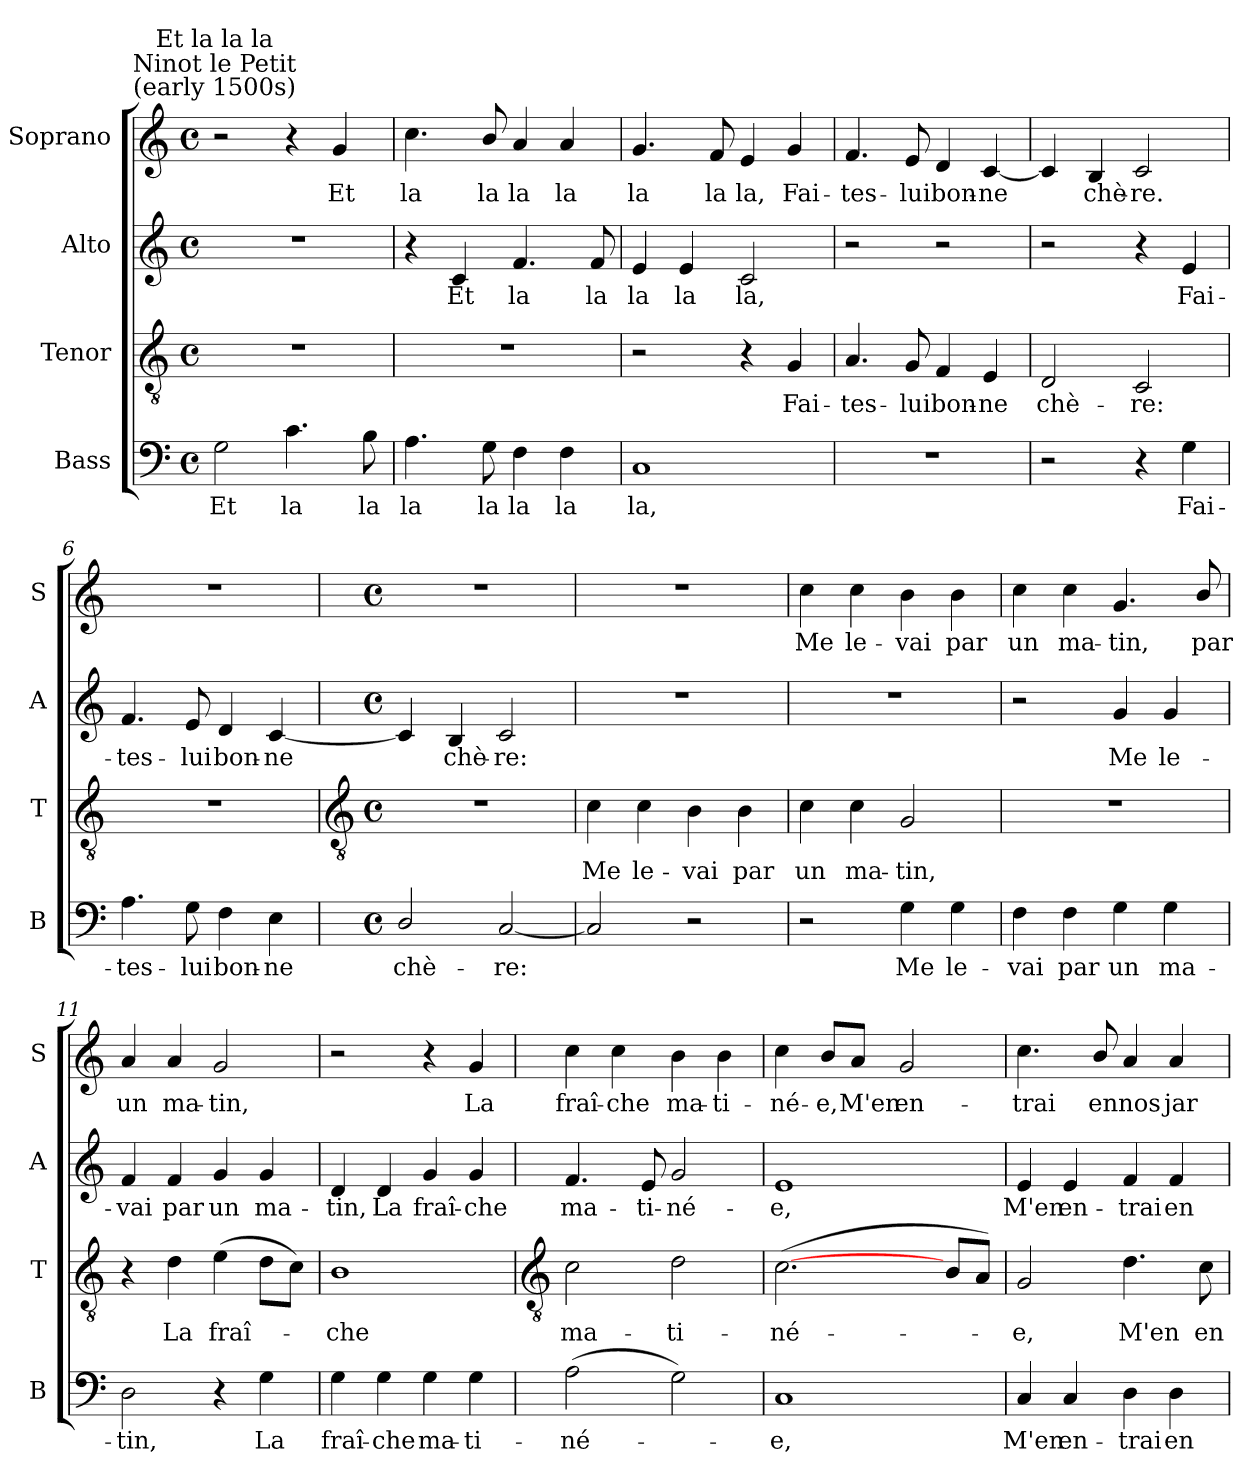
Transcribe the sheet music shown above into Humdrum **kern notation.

**kern	**text	**kern	**text	**kern	**text	**kern	**text
*part4	*part4	*part3	*part3	*part2	*part2	*part1	*part1
*staff4	*staff4	*staff3	*staff3	*staff2	*staff2	*staff1	*staff1
*I"Bass	*	*I"Tenor	*	*I"Alto	*	*I"Soprano	*
*I'B	*	*I'T	*	*I'A	*	*I'S	*
*clefF4	*	*clefGv2	*	*clefG2	*	*clefG2	*
*k[]	*	*k[]	*	*k[]	*	*k[]	*
*C:	*	*C:	*	*C:	*	*C:	*
*M4/4	*	*M4/4	*	*M4/4	*	*M4/4	*
*met(c)	*	*met(c)	*	*met(c)	*	*met(c)	*
=1	=1	=1	=1	=1	=1	=1	=1
!	!	!	!	!	!	!LO:TX:a:cj:t=Ninot le Petit\n(early 1500s)	!
!	!	!	!	!	!	!LO:TX:a:cj:t=Et la la la	!
!	!LO:LY:b	!	!	!	!	!	!
2G	Et	1r	.	1r	.	2r	.
!	!LO:LY:b	!	!	!	!	!	!
4.c	la	.	.	.	.	4r	.
!	!	!	!	!	!	!	!LO:LY:b
.	.	.	.	.	.	4g	Et
!	!LO:LY:b	!	!	!	!	!	!
8B	la	.	.	.	.	.	.
=2	=2	=2	=2	=2	=2	=2	=2
!	!LO:LY:b	!	!	!	!	!	!LO:LY:b
4.A	la	1r	.	4r	.	4.cc	la
!	!	!	!	!	!LO:LY:b	!	!
.	.	.	.	4c	Et	.	.
!	!LO:LY:b	!	!	!	!	!	!LO:LY:b
8G	la	.	.	.	.	8b/	la
!	!LO:LY:b	!	!	!	!LO:LY:b	!	!LO:LY:b
4F	la	.	.	4.f	la	4a	la
!	!LO:LY:b	!	!	!	!	!	!LO:LY:b
4F	la	.	.	.	.	4a	la
!	!	!	!	!	!LO:LY:b	!	!
.	.	.	.	8f	la	.	.
=3	=3	=3	=3	=3	=3	=3	=3
!	!LO:LY:b	!	!	!	!LO:LY:b	!	!LO:LY:b
1C	la,	2r	.	4e	la	4.g	la
!	!	!	!	!	!LO:LY:b	!	!
.	.	.	.	4e	la	.	.
!	!	!	!	!	!	!	!LO:LY:b
.	.	.	.	.	.	8f	la
!	!	!	!	!	!LO:LY:b	!	!LO:LY:b
.	.	4r	.	2c	la,	4e	la,
!	!	!	!LO:LY:b	!	!	!	!LO:LY:b
.	.	4G	Fai-	.	.	4g	Fai-
=4	=4	=4	=4	=4	=4	=4	=4
!	!	!	!LO:LY:b	!	!	!	!LO:LY:b
1r	.	4.A	-tes-	2r	.	4.f	-tes-
!	!	!	!LO:LY:b	!	!	!	!LO:LY:b
.	.	8G	-lui	.	.	8e	-lui
!	!	!	!LO:LY:b	!	!	!	!LO:LY:b
.	.	4F	bon-	2r	.	4d	bon-
!	!	!	!LO:LY:b	!	!	!	!LO:LY:b
.	.	4E	-ne	.	.	[4c	-ne
=5	=5	=5	=5	=5	=5	=5	=5
!	!	!	!LO:LY:b	!	!	!	!
2r	.	2D	chè-	2r	.	4c]	.
!	!	!	!	!	!	!	!LO:LY:b
.	.	.	.	.	.	4B	chè-
!	!	!	!LO:LY:b	!	!	!	!LO:LY:b
4r	.	2C	-re:	4r	.	2c	-re.
!	!LO:LY:b	!	!	!	!LO:LY:b	!	!
4G	Fai-	.	.	4e	Fai-	.	.
=6	=6	=6	=6	=6	=6	=6	=6
!	!LO:LY:b	!	!	!	!LO:LY:b	!	!
4.A	-tes-	1r	.	4.f	-tes-	1r	.
!	!LO:LY:b	!	!	!	!LO:LY:b	!	!
8G	-lui	.	.	8e	-lui	.	.
!	!LO:LY:b	!	!	!	!LO:LY:b	!	!
4F	bon-	.	.	4d	bon-	.	.
!	!LO:LY:b	!	!	!	!LO:LY:b	!	!
4E	-ne	.	.	[4c	-ne	.	.
!!LO:LB:g=z
=7	=7	=7	=7	=7	=7	=7	=7
*	*	*clefGv2	*	*	*	*	*
*M4/4	*	*M4/4	*	*M4/4	*	*M4/4	*
*met(c)	*	*met(c)	*	*met(c)	*	*met(c)	*
!	!LO:LY:b	!	!	!	!	!	!
2D/	chè-	1r	.	4c]	.	1r	.
!	!	!	!	!	!LO:LY:b	!	!
.	.	.	.	4B	chè-	.	.
!	!LO:LY:b	!	!	!	!LO:LY:b	!	!
[2C	-re:	.	.	2c	-re:	.	.
=8	=8	=8	=8	=8	=8	=8	=8
!	!	!	!LO:LY:b	!	!	!	!
2C]	.	4c	Me	1r	.	1r	.
!	!	!	!LO:LY:b	!	!	!	!
.	.	4c	le-	.	.	.	.
!	!	!	!LO:LY:b	!	!	!	!
2r	.	4B	-vai	.	.	.	.
!	!	!	!LO:LY:b	!	!	!	!
.	.	4B	par	.	.	.	.
=9	=9	=9	=9	=9	=9	=9	=9
!	!	!	!LO:LY:b	!	!	!	!LO:LY:b
2r	.	4c	un	1r	.	4cc	Me
!	!	!	!LO:LY:b	!	!	!	!LO:LY:b
.	.	4c	ma-	.	.	4cc	le-
!	!LO:LY:b	!	!LO:LY:b	!	!	!	!LO:LY:b
4G	Me	2G	-tin,	.	.	4b	-vai
!	!LO:LY:b	!	!	!	!	!	!LO:LY:b
4G	le-	.	.	.	.	4b	par
=10	=10	=10	=10	=10	=10	=10	=10
!	!LO:LY:b	!	!	!	!	!	!LO:LY:b
4F	-vai	1r	.	2r	.	4cc	un
!	!LO:LY:b	!	!	!	!	!	!LO:LY:b
4F	par	.	.	.	.	4cc	ma-
!	!LO:LY:b	!	!	!	!LO:LY:b	!	!LO:LY:b
4G	un	.	.	4g	Me	4.g	-tin,
!	!LO:LY:b	!	!	!	!LO:LY:b	!	!
4G	ma-	.	.	4g	le-	.	.
!	!	!	!	!	!	!	!LO:LY:b
.	.	.	.	.	.	8b/	par
=11	=11	=11	=11	=11	=11	=11	=11
!	!LO:LY:b	!	!	!	!LO:LY:b	!	!LO:LY:b
2D	-tin,	4r	.	4f	-vai	4a	un
!	!	!	!LO:LY:b	!	!LO:LY:b	!	!LO:LY:b
.	.	4d	La	4f	par	4a	ma-
!	!	!	!LO:LY:b	!	!LO:LY:b	!	!LO:LY:b
4r	.	(>4e	fraî-	4g	un	2g	-tin,
!	!LO:LY:b	!	!	!	!LO:LY:b	!	!
4G	La	8dL	.	4g	ma-	.	.
.	.	8cJ)	.	.	.	.	.
=12	=12	=12	=12	=12	=12	=12	=12
!	!LO:LY:b	!	!LO:LY:b	!	!LO:LY:b	!	!
4G	fraî-	1B	che	4d	-tin,	2r	.
!	!LO:LY:b	!	!	!	!LO:LY:b	!	!
4G	-che	.	.	4d	La	.	.
!	!LO:LY:b	!	!	!	!LO:LY:b	!	!
4G	ma-	.	.	4g	fraî-	4r	.
!	!LO:LY:b	!	!	!	!LO:LY:b	!	!LO:LY:b
4G	-ti-	.	.	4g	-che	4g	La
!!LO:LB:g=z
=13	=13	=13	=13	=13	=13	=13	=13
*	*	*clefGv2	*	*	*	*	*
!	!LO:LY:b	!	!LO:LY:b	!	!LO:LY:b	!	!LO:LY:b
(>2A	-né-	2c	ma-	4.f	ma-	4cc	fraî-
!	!	!	!	!	!	!	!LO:LY:b
.	.	.	.	.	.	4cc	-che
!	!	!	!	!	!LO:LY:b	!	!
.	.	.	.	8e	-ti-	.	.
!	!	!	!LO:LY:b	!	!LO:LY:b	!	!LO:LY:b
2G)	.	2d	-ti-	2g	-né-	4b	ma-
!	!	!	!	!	!	!	!LO:LY:b
.	.	.	.	.	.	4b	-ti-
=14	=14	=14	=14	=14	=14	=14	=14
!	!LO:LY:b	!	!LO:LY:b	!	!LO:LY:b	!	!LO:LY:b
1C	e,	(<[2.c	-né-	1e	-e,	4cc	-né-
!	!	!	!	!	!	!	!LO:LY:b
.	.	.	.	.	.	8b/L	-e,
!	!	!	!	!	!	!	!LO:LY:b
.	.	.	.	.	.	8a/J	M'en
!	!	!	!	!	!	!	!LO:LY:b
.	.	.	.	.	.	2g	en-
.	.	8BL	.	.	.	.	.
.	.	8AJ)	.	.	.	.	.
=15	=15	=15	=15	=15	=15	=15	=15
!	!LO:LY:b	!	!LO:LY:b	!	!LO:LY:b	!	!LO:LY:b
4C	M'en	2G	e,	4e	M'en	4.cc	-trai
!	!LO:LY:b	!	!	!	!LO:LY:b	!	!
4C	en-	.	.	4e	en-	.	.
!	!	!	!	!	!	!	!LO:LY:b
.	.	.	.	.	.	8b/	en
!	!LO:LY:b	!	!LO:LY:b	!	!LO:LY:b	!	!LO:LY:b
4D	-trai	4.d	M'en	4f	-trai	4a	nos
!	!LO:LY:b	!	!	!	!LO:LY:b	!	!LO:LY:b
4D	en	.	.	4f	en	4a	jar-
!	!	!	!LO:LY:b	!	!	!	!
.	.	8c	en-	.	.	.	.
=	=	=	=	=	=	=	=
*-	*-	*-	*-	*-	*-	*-	*-
